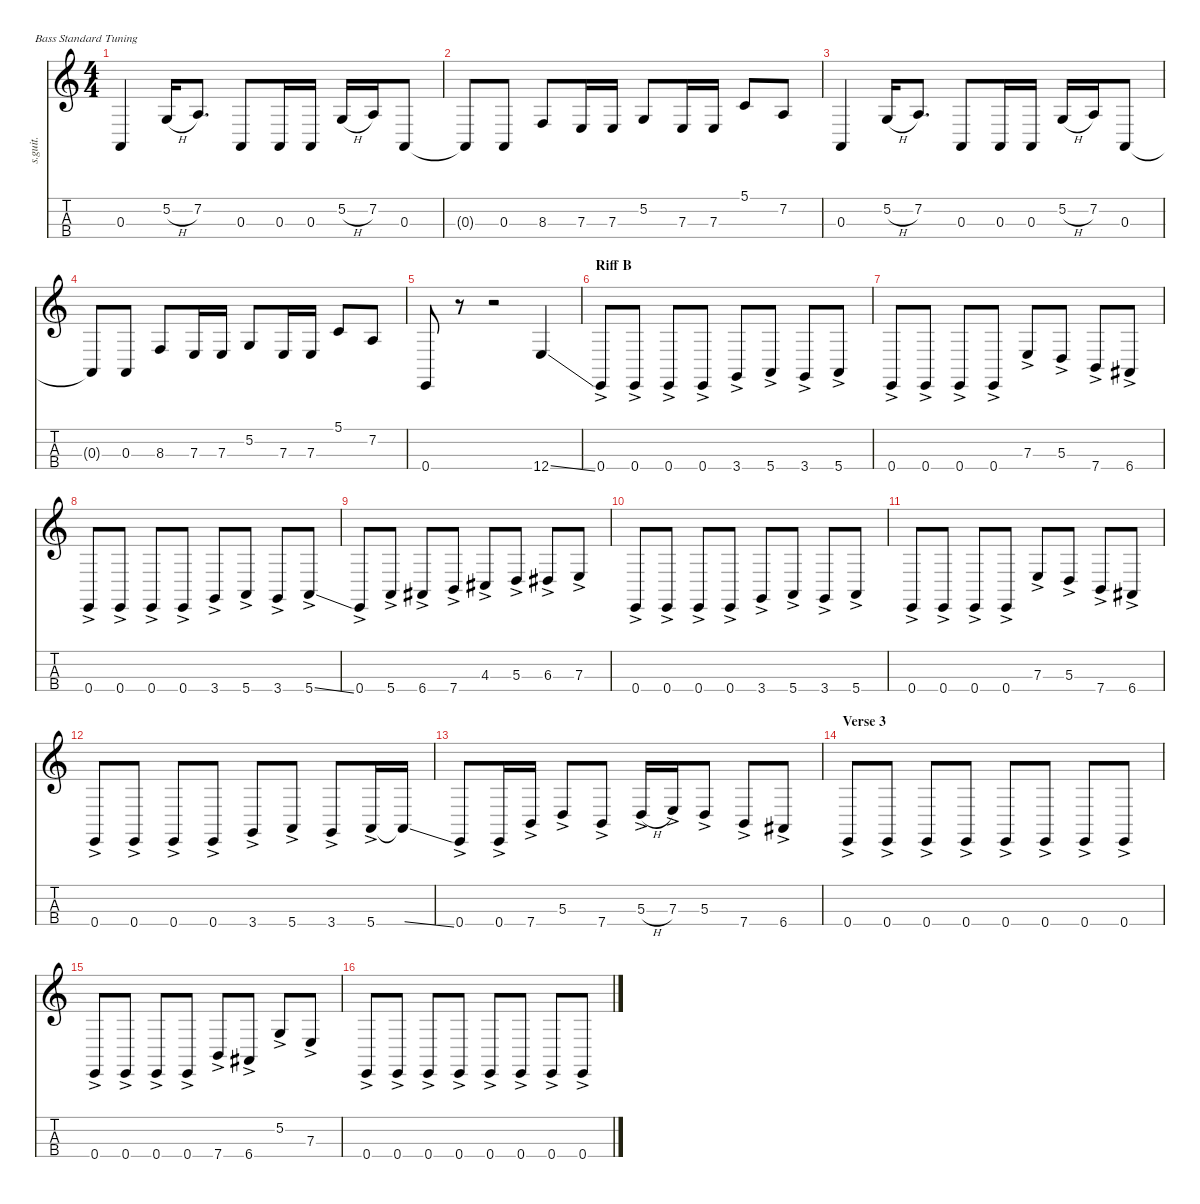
\defaultSystemsLayout 4
\hideDynamics
\bracketExtendMode nobrackets
\track ("Cliff Burton - Bass" "s.guit.") {instrument electricbassfinger}
\staff {score tabs}
\tuning (G2 D2 A1 E1)
\ts (4 4)
\tempo (140 hide)
\clef g2
\ks c
0.3.4{lyrics (0 "") lyrics (1 "") lyrics (2 "") lyrics (3 "") lyrics (4 "") dy f} 5.2{h}.16{lyrics (0 "") lyrics (1 "") lyrics (2 "") lyrics (3 "") lyrics (4 "")} 7.2.8{d lyrics (0 "") lyrics (1 "") lyrics (2 "") lyrics (3 "") lyrics (4 "")} 0.3.8{lyrics (0 "") lyrics (1 "") lyrics (2 "") lyrics (3 "") lyrics (4 "")} 0.3.16{lyrics (0 "") lyrics (1 "") lyrics (2 "") lyrics (3 "") lyrics (4 "")} 0.3.16{lyrics (0 "") lyrics (1 "") lyrics (2 "") lyrics (3 "") lyrics (4 "")} 5.2{h}.16{lyrics (0 "") lyrics (1 "") lyrics (2 "") lyrics (3 "") lyrics (4 "")} 7.2.16{lyrics (0 "") lyrics (1 "") lyrics (2 "") lyrics (3 "") lyrics (4 "")} 0.3.8{lyrics (0 "") lyrics (1 "") lyrics (2 "") lyrics (3 "") lyrics (4 "")} |
0.3{t}.8{lyrics (0 "") lyrics (1 "") lyrics (2 "") lyrics (3 "") lyrics (4 "")} 0.3.8{lyrics (0 "") lyrics (1 "") lyrics (2 "") lyrics (3 "") lyrics (4 "")} 8.3.8{lyrics (0 "") lyrics (1 "") lyrics (2 "") lyrics (3 "") lyrics (4 "")} 7.3.16{lyrics (0 "") lyrics (1 "") lyrics (2 "") lyrics (3 "") lyrics (4 "")} 7.3.16{lyrics (0 "") lyrics (1 "") lyrics (2 "") lyrics (3 "") lyrics (4 "")} 5.2.8{lyrics (0 "") lyrics (1 "") lyrics (2 "") lyrics (3 "") lyrics (4 "")} 7.3.16{lyrics (0 "") lyrics (1 "") lyrics (2 "") lyrics (3 "") lyrics (4 "")} 7.3.16{lyrics (0 "") lyrics (1 "") lyrics (2 "") lyrics (3 "") lyrics (4 "")} 5.1.8{lyrics (0 "") lyrics (1 "") lyrics (2 "") lyrics (3 "") lyrics (4 "")} 7.2.8{lyrics (0 "") lyrics (1 "") lyrics (2 "") lyrics (3 "") lyrics (4 "")} |
0.3.4{lyrics (0 "") lyrics (1 "") lyrics (2 "") lyrics (3 "") lyrics (4 "")} 5.2{h}.16{lyrics (0 "") lyrics (1 "") lyrics (2 "") lyrics (3 "") lyrics (4 "")} 7.2.8{d lyrics (0 "") lyrics (1 "") lyrics (2 "") lyrics (3 "") lyrics (4 "")} 0.3.8{lyrics (0 "") lyrics (1 "") lyrics (2 "") lyrics (3 "") lyrics (4 "")} 0.3.16{lyrics (0 "") lyrics (1 "") lyrics (2 "") lyrics (3 "") lyrics (4 "")} 0.3.16{lyrics (0 "") lyrics (1 "") lyrics (2 "") lyrics (3 "") lyrics (4 "")} 5.2{h}.16{lyrics (0 "") lyrics (1 "") lyrics (2 "") lyrics (3 "") lyrics (4 "")} 7.2.16{lyrics (0 "") lyrics (1 "") lyrics (2 "") lyrics (3 "") lyrics (4 "")} 0.3.8{lyrics (0 "") lyrics (1 "") lyrics (2 "") lyrics (3 "") lyrics (4 "")} |
0.3{t}.8{lyrics (0 "") lyrics (1 "") lyrics (2 "") lyrics (3 "") lyrics (4 "")} 0.3.8{lyrics (0 "") lyrics (1 "") lyrics (2 "") lyrics (3 "") lyrics (4 "")} 8.3.8{lyrics (0 "") lyrics (1 "") lyrics (2 "") lyrics (3 "") lyrics (4 "")} 7.3.16{lyrics (0 "") lyrics (1 "") lyrics (2 "") lyrics (3 "") lyrics (4 "")} 7.3.16{lyrics (0 "") lyrics (1 "") lyrics (2 "") lyrics (3 "") lyrics (4 "")} 5.2.8{lyrics (0 "") lyrics (1 "") lyrics (2 "") lyrics (3 "") lyrics (4 "")} 7.3.16{lyrics (0 "") lyrics (1 "") lyrics (2 "") lyrics (3 "") lyrics (4 "")} 7.3.16{lyrics (0 "") lyrics (1 "") lyrics (2 "") lyrics (3 "") lyrics (4 "")} 5.1.8{lyrics (0 "") lyrics (1 "") lyrics (2 "") lyrics (3 "") lyrics (4 "")} 7.2.8{lyrics (0 "") lyrics (1 "") lyrics (2 "") lyrics (3 "") lyrics (4 "")} |
0.4.8{lyrics (0 "") lyrics (1 "") lyrics (2 "") lyrics (3 "") lyrics (4 "")} r.8 r.2 12.4{ss}.4{lyrics (0 "") lyrics (1 "") lyrics (2 "") lyrics (3 "") lyrics (4 "")} |
\section ("" "Riff B")
0.4{ac}.8{lyrics (0 "") lyrics (1 "") lyrics (2 "") lyrics (3 "") lyrics (4 "") dy p} 0.4{ac}.8{lyrics (0 "") lyrics (1 "") lyrics (2 "") lyrics (3 "") lyrics (4 "")} 0.4{ac}.8{lyrics (0 "") lyrics (1 "") lyrics (2 "") lyrics (3 "") lyrics (4 "")} 0.4{ac}.8{lyrics (0 "") lyrics (1 "") lyrics (2 "") lyrics (3 "") lyrics (4 "")} 3.4{ac}.8{lyrics (0 "") lyrics (1 "") lyrics (2 "") lyrics (3 "") lyrics (4 "")} 5.4{ac}.8{lyrics (0 "") lyrics (1 "") lyrics (2 "") lyrics (3 "") lyrics (4 "")} 3.4{ac}.8{lyrics (0 "") lyrics (1 "") lyrics (2 "") lyrics (3 "") lyrics (4 "")} 5.4{ac}.8{lyrics (0 "") lyrics (1 "") lyrics (2 "") lyrics (3 "") lyrics (4 "")} |
0.4{ac}.8{lyrics (0 "") lyrics (1 "") lyrics (2 "") lyrics (3 "") lyrics (4 "")} 0.4{ac}.8{lyrics (0 "") lyrics (1 "") lyrics (2 "") lyrics (3 "") lyrics (4 "")} 0.4{ac}.8{lyrics (0 "") lyrics (1 "") lyrics (2 "") lyrics (3 "") lyrics (4 "")} 0.4{ac}.8{lyrics (0 "") lyrics (1 "") lyrics (2 "") lyrics (3 "") lyrics (4 "")} 7.3{ac}.8{lyrics (0 "") lyrics (1 "") lyrics (2 "") lyrics (3 "") lyrics (4 "")} 5.3{ac}.8{lyrics (0 "") lyrics (1 "") lyrics (2 "") lyrics (3 "") lyrics (4 "")} 7.4{ac}.8{lyrics (0 "") lyrics (1 "") lyrics (2 "") lyrics (3 "") lyrics (4 "")} 6.4{ac acc #}.8{lyrics (0 "") lyrics (1 "") lyrics (2 "") lyrics (3 "") lyrics (4 "")} |
0.4{ac}.8{lyrics (0 "") lyrics (1 "") lyrics (2 "") lyrics (3 "") lyrics (4 "")} 0.4{ac}.8{lyrics (0 "") lyrics (1 "") lyrics (2 "") lyrics (3 "") lyrics (4 "")} 0.4{ac}.8{lyrics (0 "") lyrics (1 "") lyrics (2 "") lyrics (3 "") lyrics (4 "")} 0.4{ac}.8{lyrics (0 "") lyrics (1 "") lyrics (2 "") lyrics (3 "") lyrics (4 "")} 3.4{ac}.8{lyrics (0 "") lyrics (1 "") lyrics (2 "") lyrics (3 "") lyrics (4 "")} 5.4{ac}.8{lyrics (0 "") lyrics (1 "") lyrics (2 "") lyrics (3 "") lyrics (4 "")} 3.4{ac}.8{lyrics (0 "") lyrics (1 "") lyrics (2 "") lyrics (3 "") lyrics (4 "")} 5.4{ss ac}.8{lyrics (0 "") lyrics (1 "") lyrics (2 "") lyrics (3 "") lyrics (4 "")} |
0.4{ac}.8{lyrics (0 "") lyrics (1 "") lyrics (2 "") lyrics (3 "") lyrics (4 "")} 5.4{ac}.8{lyrics (0 "") lyrics (1 "") lyrics (2 "") lyrics (3 "") lyrics (4 "")} 6.4{ac acc #}.8{lyrics (0 "") lyrics (1 "") lyrics (2 "") lyrics (3 "") lyrics (4 "")} 7.4{ac}.8{lyrics (0 "") lyrics (1 "") lyrics (2 "") lyrics (3 "") lyrics (4 "")} 4.3{ac acc #}.8{lyrics (0 "") lyrics (1 "") lyrics (2 "") lyrics (3 "") lyrics (4 "")} 5.3{ac}.8{lyrics (0 "") lyrics (1 "") lyrics (2 "") lyrics (3 "") lyrics (4 "")} 6.3{ac acc #}.8{lyrics (0 "") lyrics (1 "") lyrics (2 "") lyrics (3 "") lyrics (4 "")} 7.3{ac}.8{lyrics (0 "") lyrics (1 "") lyrics (2 "") lyrics (3 "") lyrics (4 "")} |
0.4{ac}.8{lyrics (0 "") lyrics (1 "") lyrics (2 "") lyrics (3 "") lyrics (4 "")} 0.4{ac}.8{lyrics (0 "") lyrics (1 "") lyrics (2 "") lyrics (3 "") lyrics (4 "")} 0.4{ac}.8{lyrics (0 "") lyrics (1 "") lyrics (2 "") lyrics (3 "") lyrics (4 "")} 0.4{ac}.8{lyrics (0 "") lyrics (1 "") lyrics (2 "") lyrics (3 "") lyrics (4 "")} 3.4{ac}.8{lyrics (0 "") lyrics (1 "") lyrics (2 "") lyrics (3 "") lyrics (4 "")} 5.4{ac}.8{lyrics (0 "") lyrics (1 "") lyrics (2 "") lyrics (3 "") lyrics (4 "")} 3.4{ac}.8{lyrics (0 "") lyrics (1 "") lyrics (2 "") lyrics (3 "") lyrics (4 "")} 5.4{ac}.8{lyrics (0 "") lyrics (1 "") lyrics (2 "") lyrics (3 "") lyrics (4 "")} |
0.4{ac}.8{lyrics (0 "") lyrics (1 "") lyrics (2 "") lyrics (3 "") lyrics (4 "")} 0.4{ac}.8{lyrics (0 "") lyrics (1 "") lyrics (2 "") lyrics (3 "") lyrics (4 "")} 0.4{ac}.8{lyrics (0 "") lyrics (1 "") lyrics (2 "") lyrics (3 "") lyrics (4 "")} 0.4{ac}.8{lyrics (0 "") lyrics (1 "") lyrics (2 "") lyrics (3 "") lyrics (4 "")} 7.3{ac}.8{lyrics (0 "") lyrics (1 "") lyrics (2 "") lyrics (3 "") lyrics (4 "")} 5.3{ac}.8{lyrics (0 "") lyrics (1 "") lyrics (2 "") lyrics (3 "") lyrics (4 "")} 7.4{ac}.8{lyrics (0 "") lyrics (1 "") lyrics (2 "") lyrics (3 "") lyrics (4 "")} 6.4{ac acc #}.8{lyrics (0 "") lyrics (1 "") lyrics (2 "") lyrics (3 "") lyrics (4 "")} |
0.4{ac}.8{lyrics (0 "") lyrics (1 "") lyrics (2 "") lyrics (3 "") lyrics (4 "")} 0.4{ac}.8{lyrics (0 "") lyrics (1 "") lyrics (2 "") lyrics (3 "") lyrics (4 "")} 0.4{ac}.8{lyrics (0 "") lyrics (1 "") lyrics (2 "") lyrics (3 "") lyrics (4 "")} 0.4{ac}.8{lyrics (0 "") lyrics (1 "") lyrics (2 "") lyrics (3 "") lyrics (4 "")} 3.4{ac}.8{lyrics (0 "") lyrics (1 "") lyrics (2 "") lyrics (3 "") lyrics (4 "")} 5.4{ac}.8{lyrics (0 "") lyrics (1 "") lyrics (2 "") lyrics (3 "") lyrics (4 "")} 3.4{ac}.8{lyrics (0 "") lyrics (1 "") lyrics (2 "") lyrics (3 "") lyrics (4 "")} 5.4{ac}.16{lyrics (0 "") lyrics (1 "") lyrics (2 "") lyrics (3 "") lyrics (4 "")} 5.4{ss t}.16{lyrics (0 "") lyrics (1 "") lyrics (2 "") lyrics (3 "") lyrics (4 "") dy f} |
0.4{ac}.8{lyrics (0 "") lyrics (1 "") lyrics (2 "") lyrics (3 "") lyrics (4 "") dy p} 0.4{ac}.16{lyrics (0 "") lyrics (1 "") lyrics (2 "") lyrics (3 "") lyrics (4 "")} 7.4{ac}.16{lyrics (0 "") lyrics (1 "") lyrics (2 "") lyrics (3 "") lyrics (4 "")} 5.3{ac}.8{lyrics (0 "") lyrics (1 "") lyrics (2 "") lyrics (3 "") lyrics (4 "")} 7.4{ac}.8{lyrics (0 "") lyrics (1 "") lyrics (2 "") lyrics (3 "") lyrics (4 "")} 5.3{h ac}.16{lyrics (0 "") lyrics (1 "") lyrics (2 "") lyrics (3 "") lyrics (4 "")} 7.3{ac}.16{lyrics (0 "") lyrics (1 "") lyrics (2 "") lyrics (3 "") lyrics (4 "")} 5.3{ac}.8{lyrics (0 "") lyrics (1 "") lyrics (2 "") lyrics (3 "") lyrics (4 "")} 7.4{ac}.8{lyrics (0 "") lyrics (1 "") lyrics (2 "") lyrics (3 "") lyrics (4 "")} 6.4{ac acc #}.8{lyrics (0 "") lyrics (1 "") lyrics (2 "") lyrics (3 "") lyrics (4 "")} |
\section ("" "Verse 3")
0.4{ac}.8{lyrics (0 "") lyrics (1 "") lyrics (2 "") lyrics (3 "") lyrics (4 "")} 0.4{ac}.8{lyrics (0 "") lyrics (1 "") lyrics (2 "") lyrics (3 "") lyrics (4 "")} 0.4{ac}.8{lyrics (0 "") lyrics (1 "") lyrics (2 "") lyrics (3 "") lyrics (4 "")} 0.4{ac}.8{lyrics (0 "") lyrics (1 "") lyrics (2 "") lyrics (3 "") lyrics (4 "")} 0.4{ac}.8{lyrics (0 "") lyrics (1 "") lyrics (2 "") lyrics (3 "") lyrics (4 "")} 0.4{ac}.8{lyrics (0 "") lyrics (1 "") lyrics (2 "") lyrics (3 "") lyrics (4 "")} 0.4{ac}.8{lyrics (0 "") lyrics (1 "") lyrics (2 "") lyrics (3 "") lyrics (4 "")} 0.4{ac}.8{lyrics (0 "") lyrics (1 "") lyrics (2 "") lyrics (3 "") lyrics (4 "")} |
0.4{ac}.8{lyrics (0 "") lyrics (1 "") lyrics (2 "") lyrics (3 "") lyrics (4 "")} 0.4{ac}.8{lyrics (0 "") lyrics (1 "") lyrics (2 "") lyrics (3 "") lyrics (4 "")} 0.4{ac}.8{lyrics (0 "") lyrics (1 "") lyrics (2 "") lyrics (3 "") lyrics (4 "")} 0.4{ac}.8{lyrics (0 "") lyrics (1 "") lyrics (2 "") lyrics (3 "") lyrics (4 "")} 7.4{ac}.8{lyrics (0 "") lyrics (1 "") lyrics (2 "") lyrics (3 "") lyrics (4 "")} 6.4{ac acc #}.8{lyrics (0 "") lyrics (1 "") lyrics (2 "") lyrics (3 "") lyrics (4 "")} 5.2{ac}.8{lyrics (0 "") lyrics (1 "") lyrics (2 "") lyrics (3 "") lyrics (4 "")} 7.3{ac}.8{lyrics (0 "") lyrics (1 "") lyrics (2 "") lyrics (3 "") lyrics (4 "")} |
0.4{ac}.8{lyrics (0 "") lyrics (1 "") lyrics (2 "") lyrics (3 "") lyrics (4 "")} 0.4{ac}.8{lyrics (0 "") lyrics (1 "") lyrics (2 "") lyrics (3 "") lyrics (4 "")} 0.4{ac}.8{lyrics (0 "") lyrics (1 "") lyrics (2 "") lyrics (3 "") lyrics (4 "")} 0.4{ac}.8{lyrics (0 "") lyrics (1 "") lyrics (2 "") lyrics (3 "") lyrics (4 "")} 0.4{ac}.8{lyrics (0 "") lyrics (1 "") lyrics (2 "") lyrics (3 "") lyrics (4 "")} 0.4{ac}.8{lyrics (0 "") lyrics (1 "") lyrics (2 "") lyrics (3 "") lyrics (4 "")} 0.4{ac}.8{lyrics (0 "") lyrics (1 "") lyrics (2 "") lyrics (3 "") lyrics (4 "")} 0.4{ac}.8{lyrics (0 "") lyrics (1 "") lyrics (2 "") lyrics (3 "") lyrics (4 "")}
